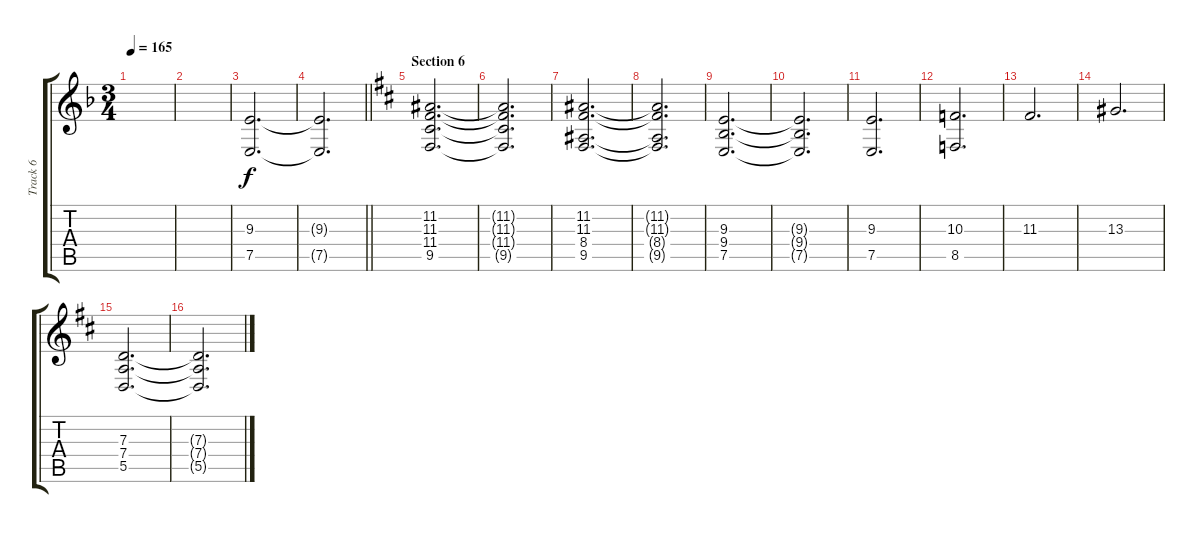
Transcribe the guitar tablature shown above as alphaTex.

\track ("Track 6" "Track 6") {instrument pad8sweep}
\staff {score tabs}
\tuning (E4 B3 G3 D3 A2 E2) {hide}
\ts (3 4)
\tempo 165
\clef g2
\ks f
|
|
(9.3 7.5).2{d} |
\barLineRight lightlight
(9.3{t} 7.5{t}).2{d} |
\section ("" "Section 6")
\ks d
(11.2 11.3 11.4 9.5).2{d} |
(11.2{t} 11.3{t} 11.4{t} 9.5{t}).2{d} |
(11.2 11.3 8.4 9.5).2{d} |
(11.2{t} 11.3{t} 8.4{t} 9.5{t}).2{d} |
(9.3 9.4 7.5).2{d} |
(9.3{t} 9.4{t} 7.5{t}).2{d} |
(9.3 7.5).2{d} |
(10.3 8.5).2{d} |
11.3.2{d} |
13.3.2{d} |
(7.3 7.4 5.5).2{d} |
(7.3{t} 7.4{t} 5.5{t}).2{d}
